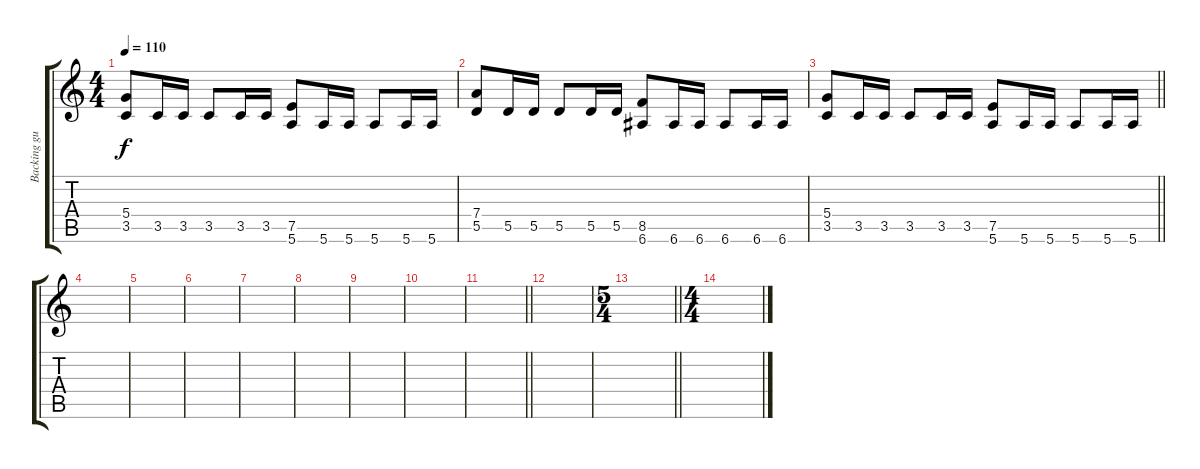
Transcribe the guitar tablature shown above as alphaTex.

\track ("Backing guitar" "Backing gu") {instrument distortionguitar}
\staff {score tabs}
\tuning (E4 B3 G3 D3 A2 E2) {hide}
\ts (4 4)
\tempo 110
\clef g2
\ks c
(5.4 3.5).8{dy f} 3.5.16 3.5.16 3.5.8 3.5.16 3.5.16 (7.5 5.6).8 5.6.16 5.6.16 5.6.8 5.6.16 5.6.16 |
(7.4 5.5).8 5.5.16 5.5.16 5.5.8 5.5.16 5.5.16 (8.5 6.6).8 6.6.16 6.6.16 6.6.8 6.6.16 6.6.16 |
\barLineRight lightlight
(5.4 3.5).8 3.5.16 3.5.16 3.5.8 3.5.16 3.5.16 (7.5 5.6).8 5.6.16 5.6.16 5.6.8 5.6.16 5.6.16 |
|
|
|
|
|
|
|
\barLineRight lightlight
|
|
\ts (5 4)
\barLineRight lightlight
|
\ts (4 4)
